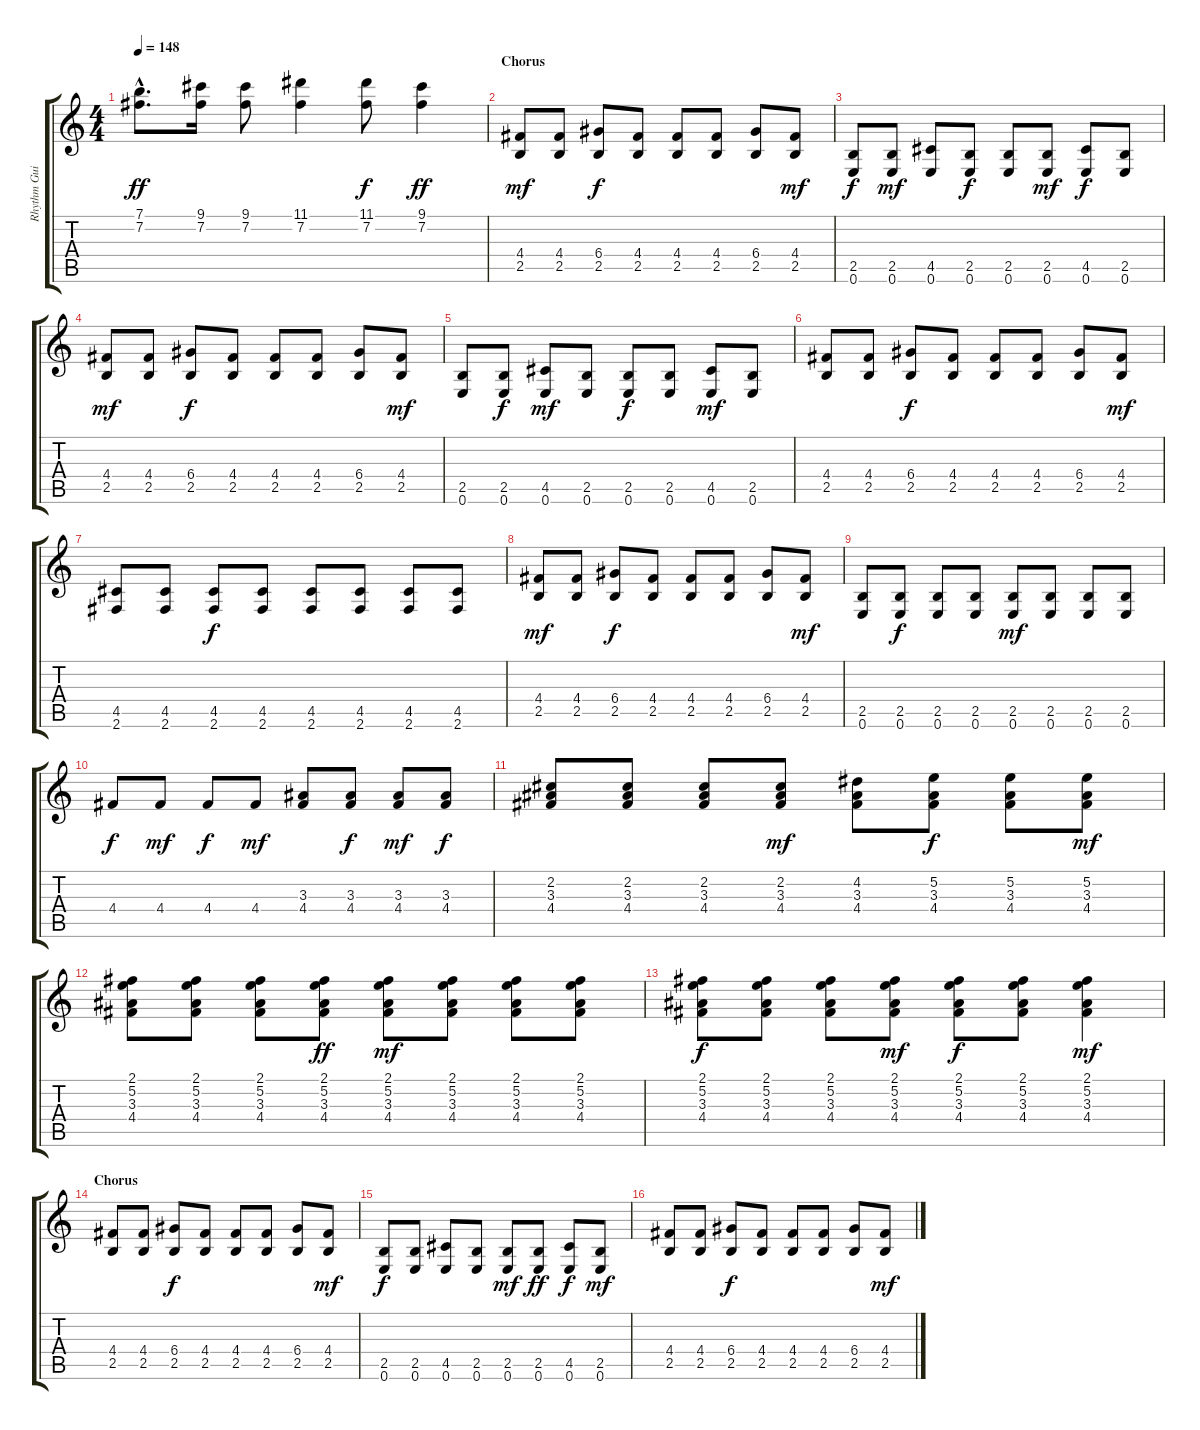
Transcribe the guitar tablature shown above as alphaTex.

\track ("Rhythm Guitar and Solo" "Rhythm Gui") {instrument electricguitarclean}
\staff {score tabs}
\tuning (E4 B3 G3 D3 A2 E2) {hide}
\ts (4 4)
\tempo 148
\clef g2
\ks c
(7.1{hac} 7.2{hac}).8{d dy ff} (9.1 7.2).16 (9.1 7.2).8 (11.1 7.2).4 (11.1 7.2).8{dy f} (9.1 7.2).4{dy ff} |
\section ("" "Chorus")
(4.4 2.5).8{dy mf} (4.4 2.5).8 (6.4 2.5).8{dy f} (4.4 2.5).8 (4.4 2.5).8 (4.4 2.5).8 (6.4 2.5).8 (4.4 2.5).8{dy mf} |
(2.5 0.6).8{dy f} (2.5 0.6).8{dy mf} (4.5 0.6).8 (2.5 0.6).8{dy f} (2.5 0.6).8 (2.5 0.6).8{dy mf} (4.5 0.6).8{dy f} (2.5 0.6).8 |
(4.4 2.5).8{dy mf} (4.4 2.5).8 (6.4 2.5).8{dy f} (4.4 2.5).8 (4.4 2.5).8 (4.4 2.5).8 (6.4 2.5).8 (4.4 2.5).8{dy mf} |
(2.5 0.6).8 (2.5 0.6).8{dy f} (4.5 0.6).8{dy mf} (2.5 0.6).8 (2.5 0.6).8{dy f} (2.5 0.6).8 (4.5 0.6).8{dy mf} (2.5 0.6).8 |
(4.4 2.5).8 (4.4 2.5).8 (6.4 2.5).8{dy f} (4.4 2.5).8 (4.4 2.5).8 (4.4 2.5).8 (6.4 2.5).8 (4.4 2.5).8{dy mf} |
(4.5 2.6).8 (4.5 2.6).8 (4.5 2.6).8{dy f} (4.5 2.6).8 (4.5 2.6).8 (4.5 2.6).8 (4.5 2.6).8 (4.5 2.6).8 |
(4.4 2.5).8{dy mf} (4.4 2.5).8 (6.4 2.5).8{dy f} (4.4 2.5).8 (4.4 2.5).8 (4.4 2.5).8 (6.4 2.5).8 (4.4 2.5).8{dy mf} |
(2.5 0.6).8 (2.5 0.6).8{dy f} (2.5 0.6).8 (2.5 0.6).8 (2.5 0.6).8{dy mf} (2.5 0.6).8 (2.5 0.6).8 (2.5 0.6).8 |
4.4.8{dy f} 4.4.8{dy mf} 4.4.8{dy f} 4.4.8{dy mf} (3.3 4.4).8 (3.3 4.4).8{dy f} (3.3 4.4).8{dy mf} (3.3 4.4).8{dy f} |
(2.2 3.3 4.4).8 (2.2 3.3 4.4).8 (2.2 3.3 4.4).8 (2.2 3.3 4.4).8{dy mf} (4.2 3.3 4.4).8 (5.2 3.3 4.4).8{dy f} (5.2 3.3 4.4).8 (5.2 3.3 4.4).8{dy mf} |
(2.1 5.2 3.3 4.4).8 (2.1 5.2 3.3 4.4).8 (2.1 5.2 3.3 4.4).8 (2.1 5.2 3.3 4.4).8{dy ff} (2.1 5.2 3.3 4.4).8{dy mf} (2.1 5.2 3.3 4.4).8 (2.1 5.2 3.3 4.4).8 (2.1 5.2 3.3 4.4).8 |
(2.1 5.2 3.3 4.4).8{dy f} (2.1 5.2 3.3 4.4).8 (2.1 5.2 3.3 4.4).8 (2.1 5.2 3.3 4.4).8{dy mf} (2.1 5.2 3.3 4.4).8{dy f} (2.1 5.2 3.3 4.4).8 (2.1 5.2 3.3 4.4).4{dy mf} |
\section ("" "Chorus")
(4.4 2.5).8 (4.4 2.5).8 (6.4 2.5).8{dy f} (4.4 2.5).8 (4.4 2.5).8 (4.4 2.5).8 (6.4 2.5).8 (4.4 2.5).8{dy mf} |
(2.5 0.6).8{dy f} (2.5 0.6).8 (4.5 0.6).8 (2.5 0.6).8 (2.5 0.6).8{dy mf} (2.5 0.6).8{dy ff} (4.5 0.6).8{dy f} (2.5 0.6).8{dy mf} |
(4.4 2.5).8 (4.4 2.5).8 (6.4 2.5).8{dy f} (4.4 2.5).8 (4.4 2.5).8 (4.4 2.5).8 (6.4 2.5).8 (4.4 2.5).8{dy mf}
